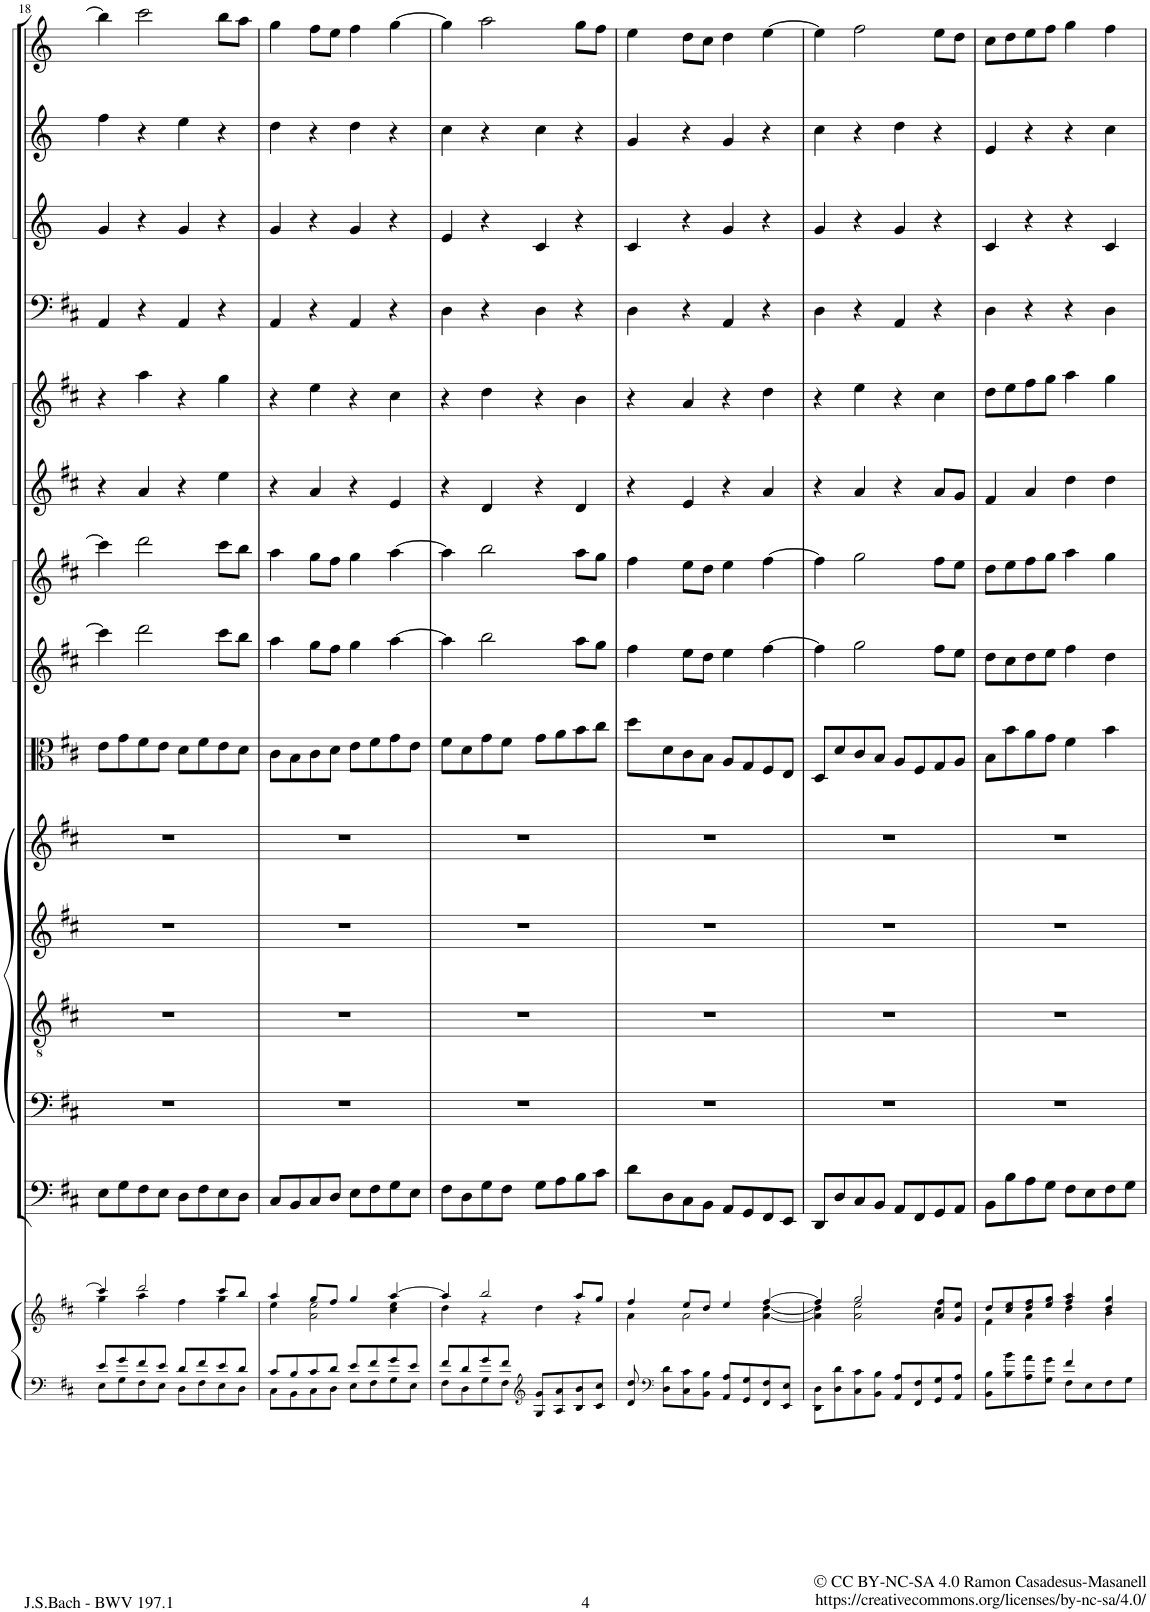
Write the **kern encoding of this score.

**kern	**kern	**kern	**kern	**kern	**kern	**kern	**kern	**kern	**kern	**kern	**kern	**kern	**kern	**kern	**kern
*part15	*part15	*part14	*part13	*part12	*part11	*part10	*part9	*part8	*part7	*part6	*part5	*part4	*part3	*part2	*part1
*staff16	*staff15	*staff14	*staff13	*staff12	*staff11	*staff10	*staff9	*staff8	*staff7	*staff6	*staff5	*staff4	*staff3	*staff2	*staff1
*I"Piano reduction	*	*I"Continuo	*I"Basso	*I"Tenore	*I"Alto	*I"Soprano	*I"Viola	*I"Violino II	*I"Violino I	*I"Oboe II	*I"Oboe	*I"Timpani	*I"Tromba III	*I"Tromba II	*I"Tromba I
*I'Pno	*	*	*	*	*	*	*I'Vla	*I'Vln	*I'Vln	*I'Ob	*I'Ob	*I'Timp	*	*	*
!!LO:PB:g=z
*clefF4	*clefG2	*clefF4	*clefF4	*clefGv2	*clefG2	*clefG2	*clefC3	*clefG2	*clefG2	*clefG2	*clefG2	*clefF4	*clefG2	*clefG2	*clefG2
*	*	*	*	*	*	*	*	*	*	*	*	*	*Trd-1c-2	*Trd-1c-2	*Trd-1c-2
*k[f#c#]	*k[f#c#]	*k[f#c#]	*k[f#c#]	*k[f#c#]	*k[f#c#]	*k[f#c#]	*k[f#c#]	*k[f#c#]	*k[f#c#]	*k[f#c#]	*k[f#c#]	*k[f#c#]	*k[]	*k[]	*k[]
*M2/2	*M2/2	*M2/2	*M2/2	*M2/2	*M2/2	*M2/2	*M2/2	*M2/2	*M2/2	*M2/2	*M2/2	*M2/2	*M2/2	*M2/2	*M2/2
*met(c|)	*met(c|)	*met(c|)	*met(c|)	*met(c|)	*met(c|)	*met(c|)	*met(c|)	*met(c|)	*met(c|)	*met(c|)	*met(c|)	*met(c|)	*met(c|)	*met(c|)	*met(c|)
=18	=18	=18	=18	=18	=18	=18	=18	=18	=18	=18	=18	=18	=18	=18	=18
*^	*^	*	*	*	*	*	*	*	*	*	*	*	*	*	*
8e/L	8E\L	4ccc#/]	4gg\	8E\L	1r	1r	1r	1r	8e\L	4ccc#\]	4ccc#\]	4r	4r	4AA/	4g/	4ff\	4bb\]
8g/	8G\	.	.	8G\	.	.	.	.	8g\	.	.	.	.	.	.	.	.
8f#/	8F#\	2ddd/	4aa\	8F#\	.	.	.	.	8f#\	2ddd\	2ddd\	4a/	4aa\	4r	4r	4r	2ccc\
8e/J	8E\J	.	.	8E\J	.	.	.	.	8e\J	.	.	.	.	.	.	.	.
8d/L	8D\L	.	4ff#\	8D\L	.	.	.	.	8d\L	.	.	4r	4r	4AA/	4g/	4ee\	.
8f#/	8F#\	.	.	8F#\	.	.	.	.	8f#\	.	.	.	.	.	.	.	.
8e/	8E\	8ccc#/L	4gg\	8E\	.	.	.	.	8e\	8ccc#\L	8ccc#\L	4ee\	4gg\	4r	4r	4r	8bb\L
8d/J	8D\J	8bb/J	.	8D\J	.	.	.	.	8d\J	8bb\J	8bb\J	.	.	.	.	.	8aa\J
=19	=19	=19	=19	=19	=19	=19	=19	=19	=19	=19	=19	=19	=19	=19	=19	=19	=19
8c#/L	8C#\L	4aa/	4ee\	8C#/L	1r	1r	1r	1r	8c#\L	4aa\	4aa\	4r	4r	4AA/	4g/	4dd\	4gg\
8B/	8BB\	.	.	8BB/	.	.	.	.	8B\	.	.	.	.	.	.	.	.
8c#/	8C#\	8gg/L	2a\ 2ee\	8C#/	.	.	.	.	8c#\	8gg\L	8gg\L	4a/	4ee\	4r	4r	4r	8ff\L
8d/J	8D\J	8ff#/J	.	8D/J	.	.	.	.	8d\J	8ff#\J	8ff#\J	.	.	.	.	.	8ee\J
8e/L	8E\L	4gg/	.	8E\L	.	.	.	.	8e\L	4gg\	4gg\	4r	4r	4AA/	4g/	4dd\	4ff\
8f#/	8F#\	.	.	8F#\	.	.	.	.	8f#\	.	.	.	.	.	.	.	.
8g/	8G\	[4aa/	4cc#\ 4ee\	8G\	.	.	.	.	8g\	[4aa\	[4aa\	4e/	4cc#\	4r	4r	4r	[4gg\
8e/J	8E\J	.	.	8E\J	.	.	.	.	8e\J	.	.	.	.	.	.	.	.
=20	=20	=20	=20	=20	=20	=20	=20	=20	=20	=20	=20	=20	=20	=20	=20	=20	=20
8f#/L	8F#\L	4aa/]	4dd\	8F#\L	1r	1r	1r	1r	8f#\L	4aa\]	4aa\]	4r	4r	4D\	4e/	4cc\	4gg\]
8d/	8D\	.	.	8D\	.	.	.	.	8d\	.	.	.	.	.	.	.	.
8g/	8G\	2bb/	4r	8G\	.	.	.	.	8g\	2bb\	2bb\	4d/	4dd\	4r	4r	4r	2aa\
8f#/J	8F#\J	.	.	8F#\J	.	.	.	.	8f#\J	.	.	.	.	.	.	.	.
*clefG2	*	*	*	*	*	*	*	*	*	*	*	*	*	*	*	*	*
8G/ 8g/L	2ryy	.	4dd\	8G\L	.	.	.	.	8g\L	.	.	4r	4r	4D\	4c/	4cc\	.
8A/ 8a/	.	.	.	8A\	.	.	.	.	8a\	.	.	.	.	.	.	.	.
8B/ 8b/	.	8aa/L	4r	8B\	.	.	.	.	8b\	8aa\L	8aa\L	4d/	4b\	4r	4r	4r	8gg\L
8c#/ 8cc#/J	.	8gg/J	.	8c#\J	.	.	.	.	8cc#\J	8gg\J	8gg\J	.	.	.	.	.	8ff\J
*v	*v	*	*	*	*	*	*	*	*	*	*	*	*	*	*	*	*
=21	=21	=21	=21	=21	=21	=21	=21	=21	=21	=21	=21	=21	=21	=21	=21	=21
8d/ 8dd/	4ff#/	4a\	8d\L	1r	1r	1r	1r	8dd\L	4ff#\	4ff#\	4r	4r	4D\	4c/	4g/	4ee\
*clefF4	*	*	*	*	*	*	*	*	*	*	*	*	*	*	*	*
8D\ 8d\L	.	.	8D\	.	.	.	.	8d\	.	.	.	.	.	.	.	.
8C#\ 8c#\	8ee/L	2a\	8C#\	.	.	.	.	8c#\	8ee\L	8ee\L	4e/	4a/	4r	4r	4r	8dd\L
8BB\ 8B\J	8dd/J	.	8BB\J	.	.	.	.	8B\J	8dd\J	8dd\J	.	.	.	.	.	8cc\J
8AA/ 8A/L	4ee/	.	8AA/L	.	.	.	.	8A/L	4ee\	4ee\	4r	4r	4AA/	4g/	4g/	4dd\
8GG/ 8G/	.	.	8GG/	.	.	.	.	8G/	.	.	.	.	.	.	.	.
8FF#/ 8F#/	[4ff#/	[4a\ [4dd\	8FF#/	.	.	.	.	8F#/	[4ff#\	[4ff#\	4a/	4dd\	4r	4r	4r	[4ee\
8EE/ 8E/J	.	.	8EE/J	.	.	.	.	8E/J	.	.	.	.	.	.	.	.
=22	=22	=22	=22	=22	=22	=22	=22	=22	=22	=22	=22	=22	=22	=22	=22	=22
8DD\ 8D\L	4ff#/]	4a\] 4dd\]	8DD/L	1r	1r	1r	1r	8D/L	4ff#\]	4ff#\]	4r	4r	4D\	4g/	4cc\	4ee\]
8D\ 8d\	.	.	8D/	.	.	.	.	8d/	.	.	.	.	.	.	.	.
8C#\ 8c#\	2gg/	2a\ 2ee\	8C#/	.	.	.	.	8c#/	2gg\	2gg\	4a/	4ee\	4r	4r	4r	2ff\
8BB\ 8B\J	.	.	8BB/J	.	.	.	.	8B/J	.	.	.	.	.	.	.	.
8AA/ 8A/L	.	.	8AA/L	.	.	.	.	8A/L	.	.	4r	4r	4AA/	4g/	4dd\	.
8FF#/ 8F#/	.	.	8FF#/	.	.	.	.	8F#/	.	.	.	.	.	.	.	.
8GG/ 8G/	8a/ 8ff#/L	4cc#\	8GG/	.	.	.	.	8G/	8ff#\L	8ff#\L	8a/L	4cc#\	4r	4r	4r	8ee\L
8AA/ 8A/J	8g/ 8ee/J	.	8AA/J	.	.	.	.	8A/J	8ee\J	8ee\J	8g/J	.	.	.	.	8dd\J
=23	=23	=23	=23	=23	=23	=23	=23	=23	=23	=23	=23	=23	=23	=23	=23	=23
*^	*	*	*	*	*	*	*	*	*	*	*	*	*	*	*	*
2ryy	8BB\ 8B\L	8dd/L	4f#\	8BB\L	1r	1r	1r	1r	8B\L	8dd\L	8dd\L	4f#/	8dd\L	4D\	4c/	4e/	8cc\L
.	8B\ 8b\	8cc#/ 8ee/	.	8B\	.	.	.	.	8b\	8cc#\	8ee\	.	8ee\	.	.	.	8dd\
.	8A\ 8a\	8dd/ 8ff#/	4a\	8A\	.	.	.	.	8a\	8dd\	8ff#\	4a/	8ff#\	4r	4r	4r	8ee\
.	8G\ 8g\J	8ee/ 8gg/J	.	8G\J	.	.	.	.	8g\J	8ee\J	8gg\J	.	8gg\J	.	.	.	8ff\J
4f#/	8F#\L	4ff#/ 4aa/	4dd\	8F#\L	.	.	.	.	4f#\	4ff#\	4aa\	4dd\	4aa\	4r	4r	4r	4gg\
.	8E\	.	.	8E\	.	.	.	.	.	.	.	.	.	.	.	.	.
4ryy	8F#\	4dd/ 4gg/	4b\	8F#\	.	.	.	.	4b\	4dd\	4gg\	4dd\	4gg\	4D\	4c/	4cc\	4ff\
.	8G\J	.	.	8G\J	.	.	.	.	.	.	.	.	.	.	.	.	.
*v	*v	*	*	*	*	*	*	*	*	*	*	*	*	*	*	*	*
*	*v	*v	*	*	*	*	*	*	*	*	*	*	*	*	*	*
=	=	=	=	=	=	=	=	=	=	=	=	=	=	=	=
*-	*-	*-	*-	*-	*-	*-	*-	*-	*-	*-	*-	*-	*-	*-	*-
